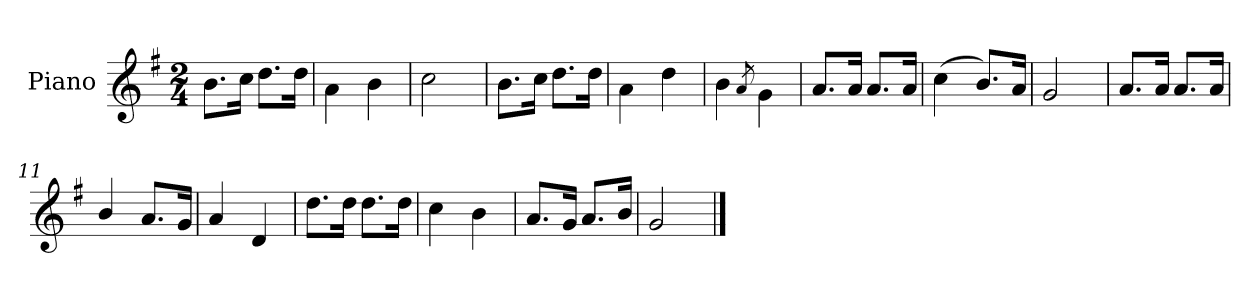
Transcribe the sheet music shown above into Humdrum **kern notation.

**kern
*part1
*staff1
*I"Piano
*I'Pno.
*clefG2
*k[f#]
*M2/4
=1
8.b\L
16cc\Jk
8.dd\L
16dd\Jk
=2
4a\
4b\
=3
2cc\
=4
8.b\L
16cc\Jk
8.dd\L
16dd\Jk
=5
4a\
4dd\
!!LO:LB:g=z
=6
4b\
8qa/
4g\
=7
8.a/L
16a/Jk
8.a/L
16a/Jk
=8
(>4cc\
8.b/L)
16a/Jk
=9
2g/
=10
8.a/L
16a/Jk
8.a/L
16a/Jk
=11
4b/
8.a/L
16g/Jk
!!LO:LB:g=z
=12
4a/
4d/
=13
8.dd\L
16dd\Jk
8.dd\L
16dd\Jk
=14
4cc\
4b\
=15
8.a/L
16g/Jk
8.a/L
16b/Jk
=16
2g/
==
*-
